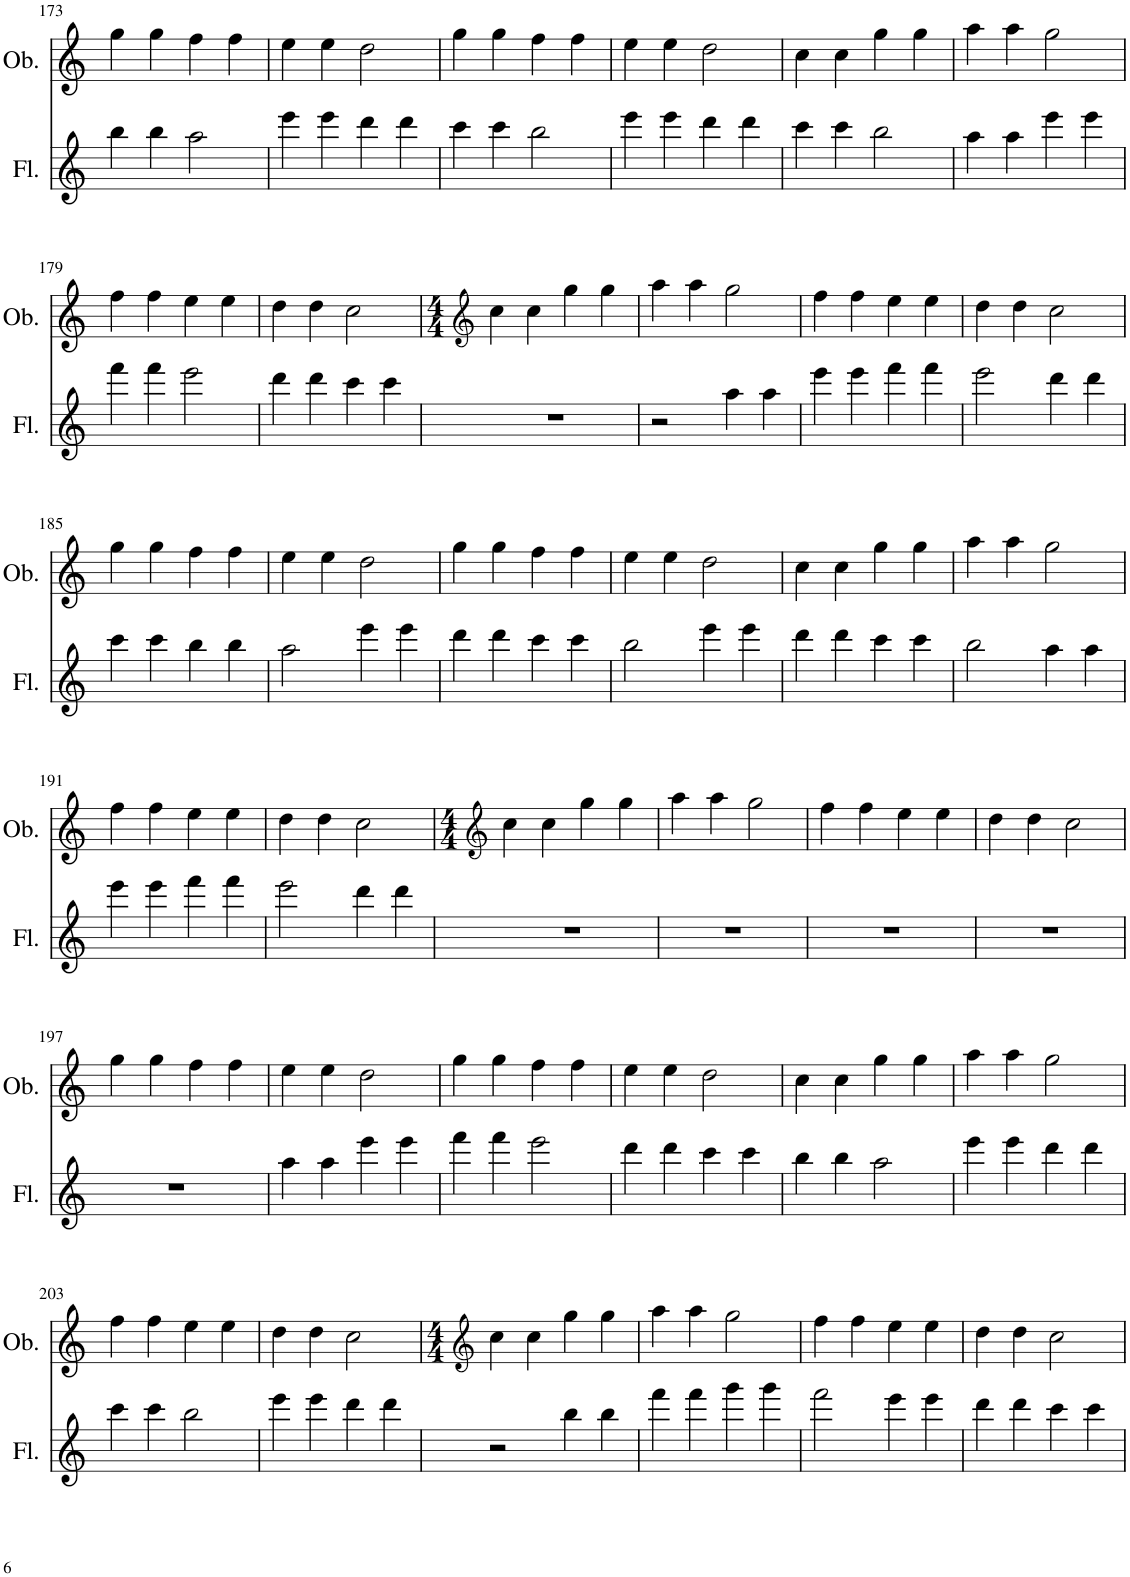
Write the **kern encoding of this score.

**kern	**kern
*part2	*part1
*staff2	*staff1
*I"Flute	*I"Oboe
*I'Fl.	*I'Ob.
!!LO:PB:g=z
*clefG2	*clefG2
*k[]	*k[]
*M4/4	*M4/4
=173	=173
4bb\	4gg\
4bb\	4gg\
2aa\	4ff\
.	4ff\
=174	=174
4eee\	4ee\
4eee\	4ee\
4ddd\	2dd\
4ddd\	.
=175	=175
4ccc\	4gg\
4ccc\	4gg\
2bb\	4ff\
.	4ff\
=176	=176
4eee\	4ee\
4eee\	4ee\
4ddd\	2dd\
4ddd\	.
=177	=177
4ccc\	4cc\
4ccc\	4cc\
2bb\	4gg\
.	4gg\
=178	=178
4aa\	4aa\
4aa\	4aa\
4eee\	2gg\
4eee\	.
!!LO:LB:g=z
=179	=179
4fff\	4ff\
4fff\	4ff\
2eee\	4ee\
.	4ee\
=180	=180
4ddd\	4dd\
4ddd\	4dd\
4ccc\	2cc\
4ccc\	.
=181	=181
*	*clefG2
*	*M4/4
1r	4cc\
.	4cc\
.	4gg\
.	4gg\
=182	=182
2r	4aa\
.	4aa\
4aa\	2gg\
4aa\	.
=183	=183
4eee\	4ff\
4eee\	4ff\
4fff\	4ee\
4fff\	4ee\
=184	=184
2eee\	4dd\
.	4dd\
4ddd\	2cc\
4ddd\	.
!!LO:LB:g=z
=185	=185
4ccc\	4gg\
4ccc\	4gg\
4bb\	4ff\
4bb\	4ff\
=186	=186
2aa\	4ee\
.	4ee\
4eee\	2dd\
4eee\	.
=187	=187
4ddd\	4gg\
4ddd\	4gg\
4ccc\	4ff\
4ccc\	4ff\
=188	=188
2bb\	4ee\
.	4ee\
4eee\	2dd\
4eee\	.
=189	=189
4ddd\	4cc\
4ddd\	4cc\
4ccc\	4gg\
4ccc\	4gg\
=190	=190
2bb\	4aa\
.	4aa\
4aa\	2gg\
4aa\	.
!!LO:LB:g=z
=191	=191
4eee\	4ff\
4eee\	4ff\
4fff\	4ee\
4fff\	4ee\
=192	=192
2eee\	4dd\
.	4dd\
4ddd\	2cc\
4ddd\	.
=193	=193
*	*clefG2
*	*M4/4
1r	4cc\
.	4cc\
.	4gg\
.	4gg\
=194	=194
1r	4aa\
.	4aa\
.	2gg\
=195	=195
1r	4ff\
.	4ff\
.	4ee\
.	4ee\
=196	=196
1r	4dd\
.	4dd\
.	2cc\
!!LO:LB:g=z
=197	=197
1r	4gg\
.	4gg\
.	4ff\
.	4ff\
=198	=198
4aa\	4ee\
4aa\	4ee\
4eee\	2dd\
4eee\	.
=199	=199
4fff\	4gg\
4fff\	4gg\
2eee\	4ff\
.	4ff\
=200	=200
4ddd\	4ee\
4ddd\	4ee\
4ccc\	2dd\
4ccc\	.
=201	=201
4bb\	4cc\
4bb\	4cc\
2aa\	4gg\
.	4gg\
=202	=202
4eee\	4aa\
4eee\	4aa\
4ddd\	2gg\
4ddd\	.
!!LO:LB:g=z
=203	=203
4ccc\	4ff\
4ccc\	4ff\
2bb\	4ee\
.	4ee\
=204	=204
4eee\	4dd\
4eee\	4dd\
4ddd\	2cc\
4ddd\	.
=205	=205
*	*clefG2
*	*M4/4
2r	4cc\
.	4cc\
4bb\	4gg\
4bb\	4gg\
=206	=206
4fff\	4aa\
4fff\	4aa\
4ggg\	2gg\
4ggg\	.
=207	=207
2fff\	4ff\
.	4ff\
4eee\	4ee\
4eee\	4ee\
=208	=208
4ddd\	4dd\
4ddd\	4dd\
4ccc\	2cc\
4ccc\	.
=	=
*-	*-
